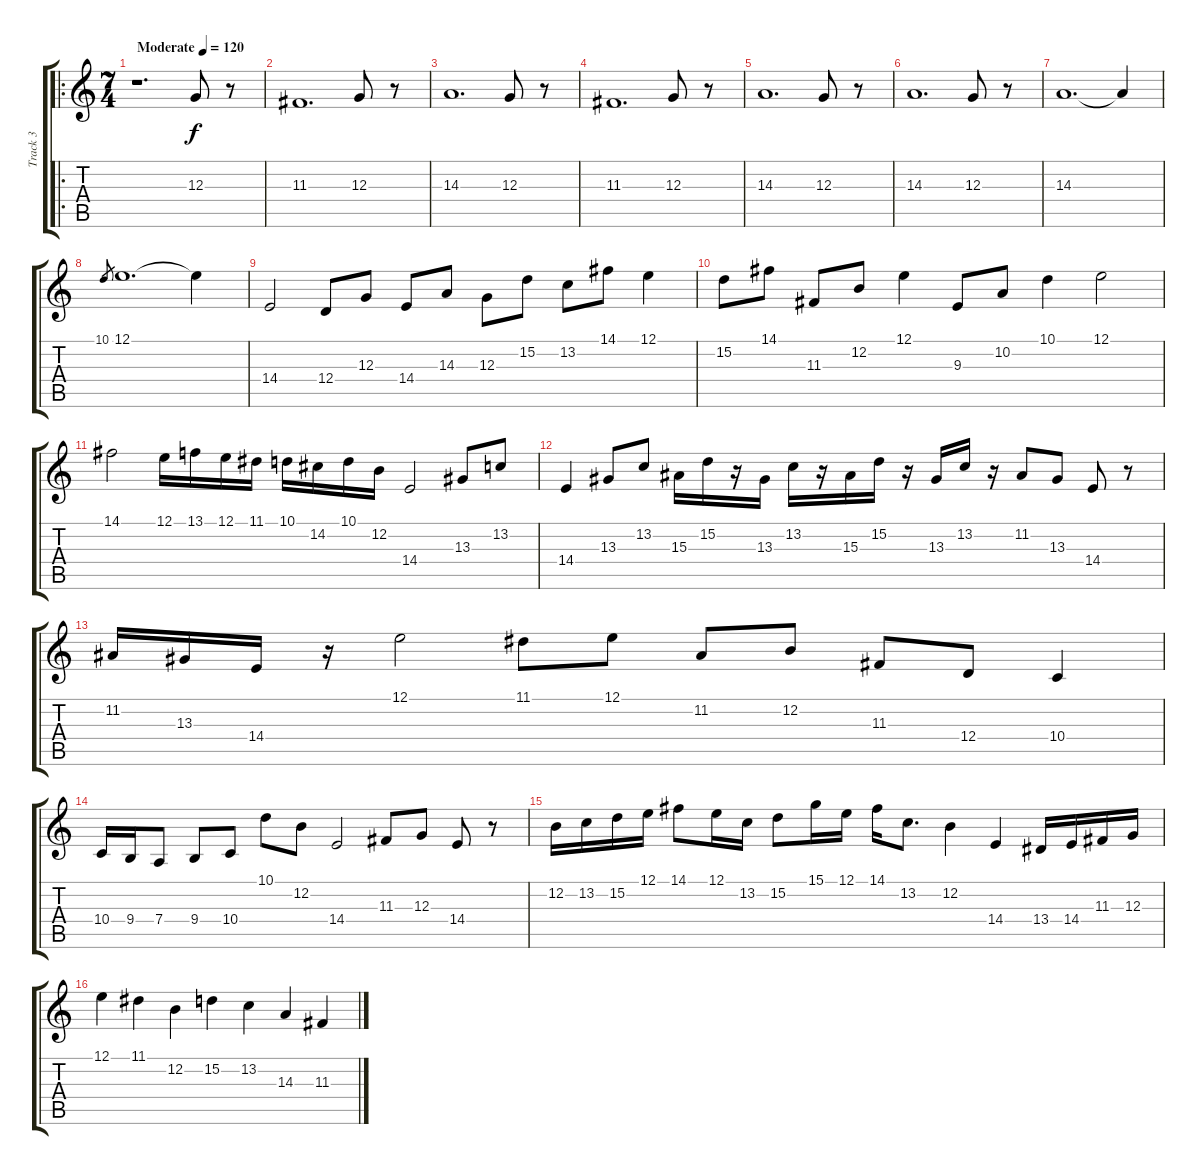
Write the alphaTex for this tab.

\track ("Track 3" "Track 3") {instrument trumpet}
\staff {score tabs}
\tuning (E4 B3 G3 D3 A2 E2) {hide}
\ro
\ts (7 4)
\tempo (120 "Moderate")
\clef g2
\ks c
r.1{d dy f instrument trumpet} 12.3.8 r.8 |
11.3.1{d} 12.3.8 r.8 |
14.3.1{d} 12.3.8 r.8 |
11.3.1{d} 12.3.8 r.8 |
14.3.1{d} 12.3.8 r.8 |
14.3.1{d} 12.3.8 r.8 |
14.3.1{d} 14.3{t}.4 |
10.1.8{gr} 12.1.1{d} 12.1{t}.4 |
14.4.2 12.4.8 12.3.8 14.4.8 14.3.8 12.3.8 15.2.8 13.2.8 14.1.8 12.1.4 |
15.2.8 14.1.8 11.3.8 12.2.8 12.1.4 9.3.8 10.2.8 10.1.4 12.1.2 |
14.1.2 12.1.16 13.1.16 12.1.16 11.1.16 10.1.16 14.2.16 10.1.16 12.2.16 14.4.2 13.3.8 13.2.8 |
14.4.4 13.3.8 13.2.8 15.3.16 15.2.16 r.16 13.3.16 13.2.16 r.16 15.3.16 15.2.16 r.16 13.3.16 13.2.16 r.16 11.2.8 13.3.8 14.4.8 r.8 |
11.2.16 13.3.16 14.4.16 r.16 12.1.2 11.1.8 12.1.8 11.2.8 12.2.8 11.3.8 12.4.8 10.4.4 |
10.4.16 9.4.16 7.4.8 9.4.8 10.4.8 10.1.8 12.2.8 14.4.2 11.3.8 12.3.8 14.4.8 r.8 |
12.2.16 13.2.16 15.2.16 12.1.16 14.1.8 12.1.16 13.2.16 15.2.8 15.1.16 12.1.16 14.1.16 13.2.8{d} 12.2.4 14.4.4 13.4.16 14.4.16 11.3.16 12.3.16 |
12.1.4 11.1.4 12.2.4 15.2.4 13.2.4 14.3.4 11.3.4
